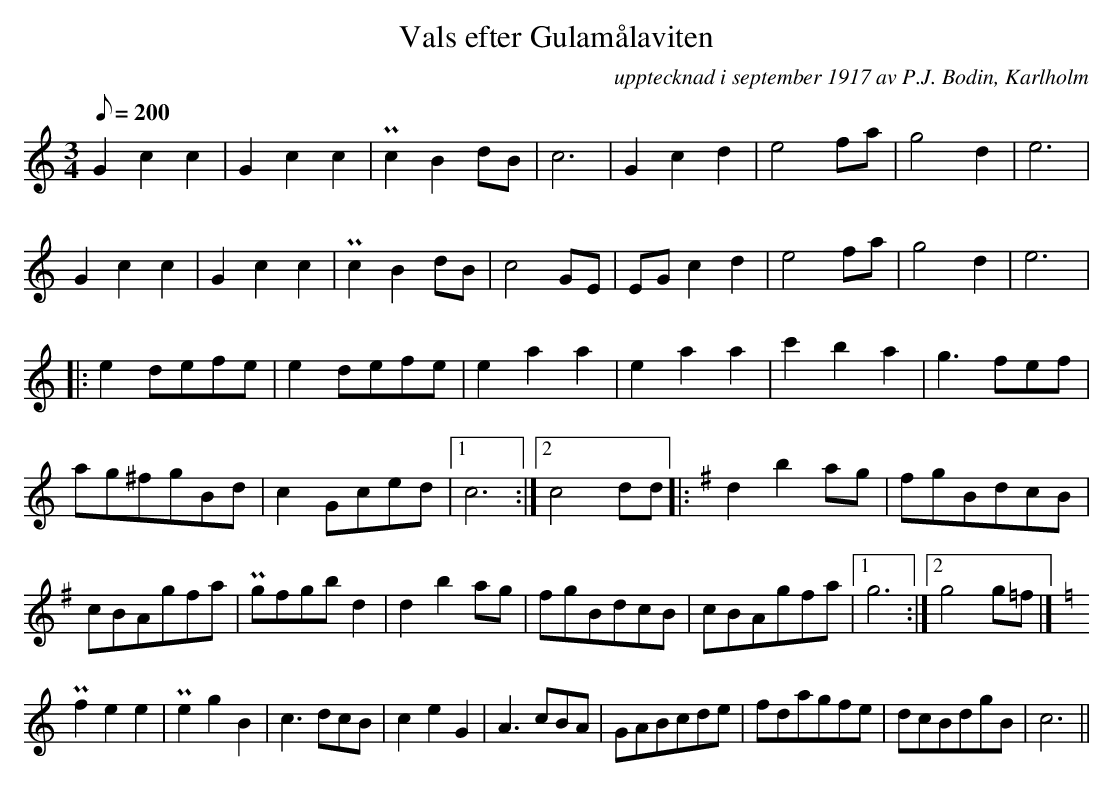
X:1
T:Vals efter Gulamålaviten
O:upptecknad i september 1917 av P.J. Bodin, Karlholm
L:1/8
M:3/4
Q:200
K:C
G2 c2 c2 | G2 c2 c2 | Pc2 B2 dB | c6 | G2 c2 d2 | e4 fa | g4 d2 | e6 |
G2 c2 c2 | G2 c2 c2 | Pc2 B2 dB | c4 GE | EG c2 d2 | e4 fa | g4 d2 | e6 |:
e2 defe | e2 defe | e2 a2 a2 | e2 a2 a2 | c'2 b2 a2 | g3 fef |
ag^fgBd | c2 Gced |1 c6 :|2 c4 dd [K:G] |: d2 b2 ag | fgBdcB |
cBAgfa | Pgfgb d2 | d2 b2 ag | fgBdcB | cBAgfa |1 g6 :|2 g4 g=f |] [K:C]
Pf2 e2 e2 | Pe2 g2 B2 | c3 dcB | c2 e2 G2 | A3 cBA | GABcde | fdagfe | dcBdgB | c6 ||
